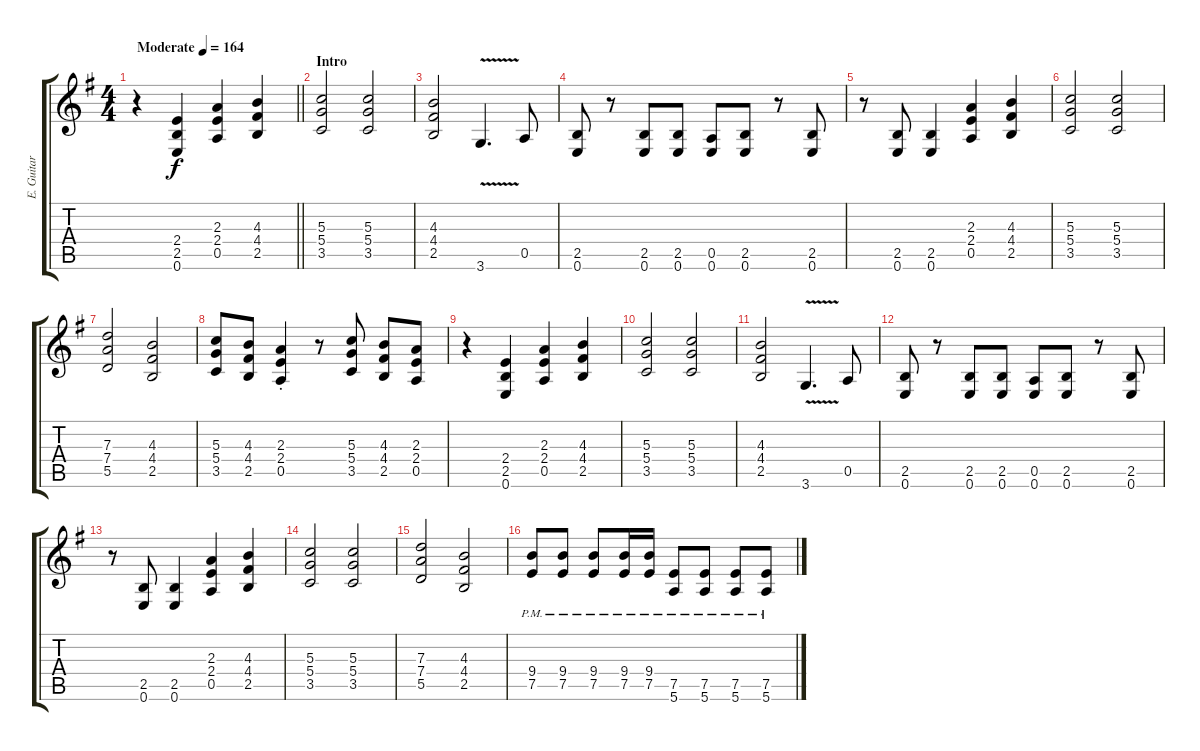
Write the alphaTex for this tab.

\track ("E. Guitar II" "E. Guitar ") {instrument overdrivenguitar}
\staff {score tabs}
\tuning (E4 B3 G3 D3 A2 E2) {hide}
\ts (4 4)
\tempo (164 "Moderate")
\clef g2
\barLineRight lightlight
\ks g
r.4{dy f instrument overdrivenguitar} (2.4 2.5 0.6).4 (2.3 2.4 0.5).4 (4.3 4.4 2.5).4 |
\section ("" "Intro")
(5.3 5.4 3.5).2 (5.3 5.4 3.5).2 |
(4.3 4.4 2.5).2 3.6{v}.4{d} 0.5.8 |
(2.5 0.6).8 r.8 (2.5 0.6).8 (2.5 0.6).8 (0.5 0.6).8 (2.5 0.6).8 r.8 (2.5 0.6).8 |
r.8 (2.5 0.6).8 (2.5 0.6).4 (2.3 2.4 0.5).4 (4.3 4.4 2.5).4 |
(5.3 5.4 3.5).2 (5.3 5.4 3.5).2 |
(7.3 7.4 5.5).2 (4.3 4.4 2.5).2 |
(5.3 5.4 3.5).8 (4.3 4.4 2.5).8 (2.3{st} 2.4{st} 0.5{st}).4 r.8 (5.3 5.4 3.5).8 (4.3 4.4 2.5).8 (2.3 2.4 0.5).8 |
r.4 (2.4 2.5 0.6).4 (2.3 2.4 0.5).4 (4.3 4.4 2.5).4 |
(5.3 5.4 3.5).2 (5.3 5.4 3.5).2 |
(4.3 4.4 2.5).2 3.6{v}.4{d} 0.5.8 |
(2.5 0.6).8 r.8 (2.5 0.6).8 (2.5 0.6).8 (0.5 0.6).8 (2.5 0.6).8 r.8 (2.5 0.6).8 |
r.8 (2.5 0.6).8 (2.5 0.6).4 (2.3 2.4 0.5).4 (4.3 4.4 2.5).4 |
(5.3 5.4 3.5).2 (5.3 5.4 3.5).2 |
(7.3 7.4 5.5).2 (4.3 4.4 2.5).2 |
(9.4{pm} 7.5{pm}).8 (9.4{pm} 7.5{pm}).8 (9.4{pm} 7.5{pm}).8 (9.4{pm} 7.5{pm}).16 (9.4{pm} 7.5{pm}).16 (7.5{pm} 5.6{pm}).8 (7.5{pm} 5.6{pm}).8 (7.5{pm} 5.6{pm}).8 (7.5{pm} 5.6{pm}).8
